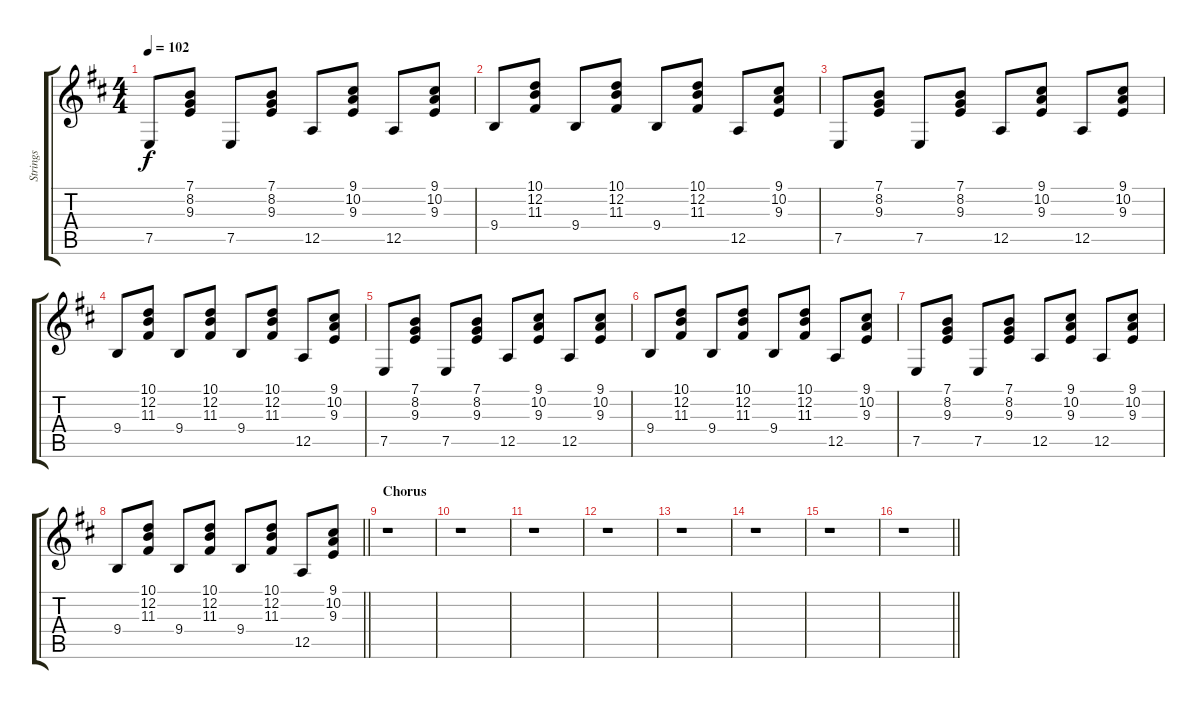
\track ("Strings" "Strings") {instrument pizzicatostrings}
\staff {score tabs}
\tuning (E4 B3 G3 D3 A2 E2) {hide}
\ts (4 4)
\tempo 102
\clef g2
\ks d
7.5.8{dy f} (7.1 8.2 9.3).8 7.5.8 (7.1 8.2 9.3).8 12.5.8 (9.1 10.2 9.3).8 12.5.8 (9.1 10.2 9.3).8 |
9.4.8 (10.1 12.2 11.3).8 9.4.8 (10.1 12.2 11.3).8 9.4.8 (10.1 12.2 11.3).8 12.5.8 (9.1 10.2 9.3).8 |
7.5.8 (7.1 8.2 9.3).8 7.5.8 (7.1 8.2 9.3).8 12.5.8 (9.1 10.2 9.3).8 12.5.8 (9.1 10.2 9.3).8 |
9.4.8 (10.1 12.2 11.3).8 9.4.8 (10.1 12.2 11.3).8 9.4.8 (10.1 12.2 11.3).8 12.5.8 (9.1 10.2 9.3).8 |
7.5.8 (7.1 8.2 9.3).8 7.5.8 (7.1 8.2 9.3).8 12.5.8 (9.1 10.2 9.3).8 12.5.8 (9.1 10.2 9.3).8 |
9.4.8 (10.1 12.2 11.3).8 9.4.8 (10.1 12.2 11.3).8 9.4.8 (10.1 12.2 11.3).8 12.5.8 (9.1 10.2 9.3).8 |
7.5.8 (7.1 8.2 9.3).8 7.5.8 (7.1 8.2 9.3).8 12.5.8 (9.1 10.2 9.3).8 12.5.8 (9.1 10.2 9.3).8 |
\barLineRight lightlight
9.4.8 (10.1 12.2 11.3).8 9.4.8 (10.1 12.2 11.3).8 9.4.8 (10.1 12.2 11.3).8 12.5.8 (9.1 10.2 9.3).8 |
\section ("" "Chorus")
r.1 |
r.1 |
r.1 |
r.1 |
r.1 |
r.1 |
r.1 |
\barLineRight lightlight
r.1
